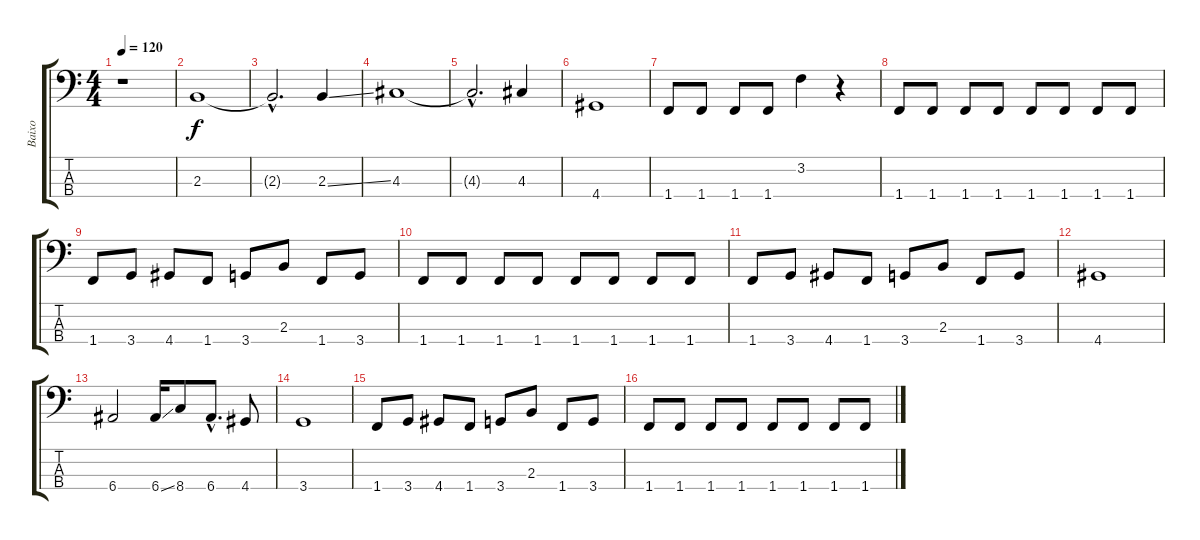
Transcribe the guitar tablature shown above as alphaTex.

\track ("Baixo" "Baixo") {instrument electricbassfinger}
\staff {score tabs}
\tuning (G2 D2 A1 E1) {hide}
\ts (4 4)
\tempo 120
\clef f4
\ks c
r.1{dy f instrument electricbassfinger} |
2.3.1 |
2.3{hac t}.2{d} 2.3{ss}.4 |
4.3.1 |
4.3{hac t}.2{d} 4.3.4 |
4.4.1 |
1.4.8 1.4.8 1.4.8 1.4.8 3.2.4 r.4 |
1.4.8 1.4.8 1.4.8 1.4.8 1.4.8 1.4.8 1.4.8 1.4.8 |
1.4.8 3.4.8 4.4.8 1.4.8 3.4.8 2.3.8 1.4.8 3.4.8 |
1.4.8 1.4.8 1.4.8 1.4.8 1.4.8 1.4.8 1.4.8 1.4.8 |
1.4.8 3.4.8 4.4.8 1.4.8 3.4.8 2.3.8 1.4.8 3.4.8 |
4.4.1 |
6.4.2 6.4{ss}.16 8.4.8 6.4{hac}.8{d} 4.4.8 |
3.4.1 |
1.4.8 3.4.8 4.4.8 1.4.8 3.4.8 2.3.8 1.4.8 3.4.8 |
1.4.8 1.4.8 1.4.8 1.4.8 1.4.8 1.4.8 1.4.8 1.4.8
